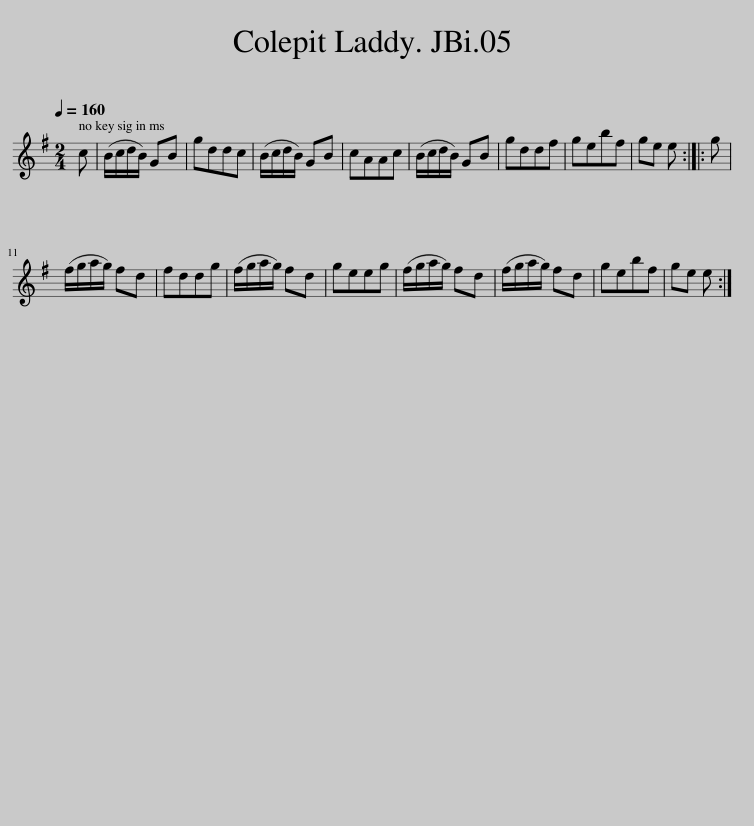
X:1
L:1/8
Q:1/4=160
M:2/4
I:linebreak $
K:Emin
V:1 treble
V:1
 c | (B/c/d/B/) GB | gddc | (B/c/d/B/) GB | cAAc | %5
 (B/c/d/B/) GB | gddf | gebf | ge e :: g |$ %10
 (f/g/a/g/) fd | fddg | (f/g/a/g/) fd | geeg | (f/g/a/g/) fd | %15
 (f/g/a/g/) fd | gebf | ge e :| %18
